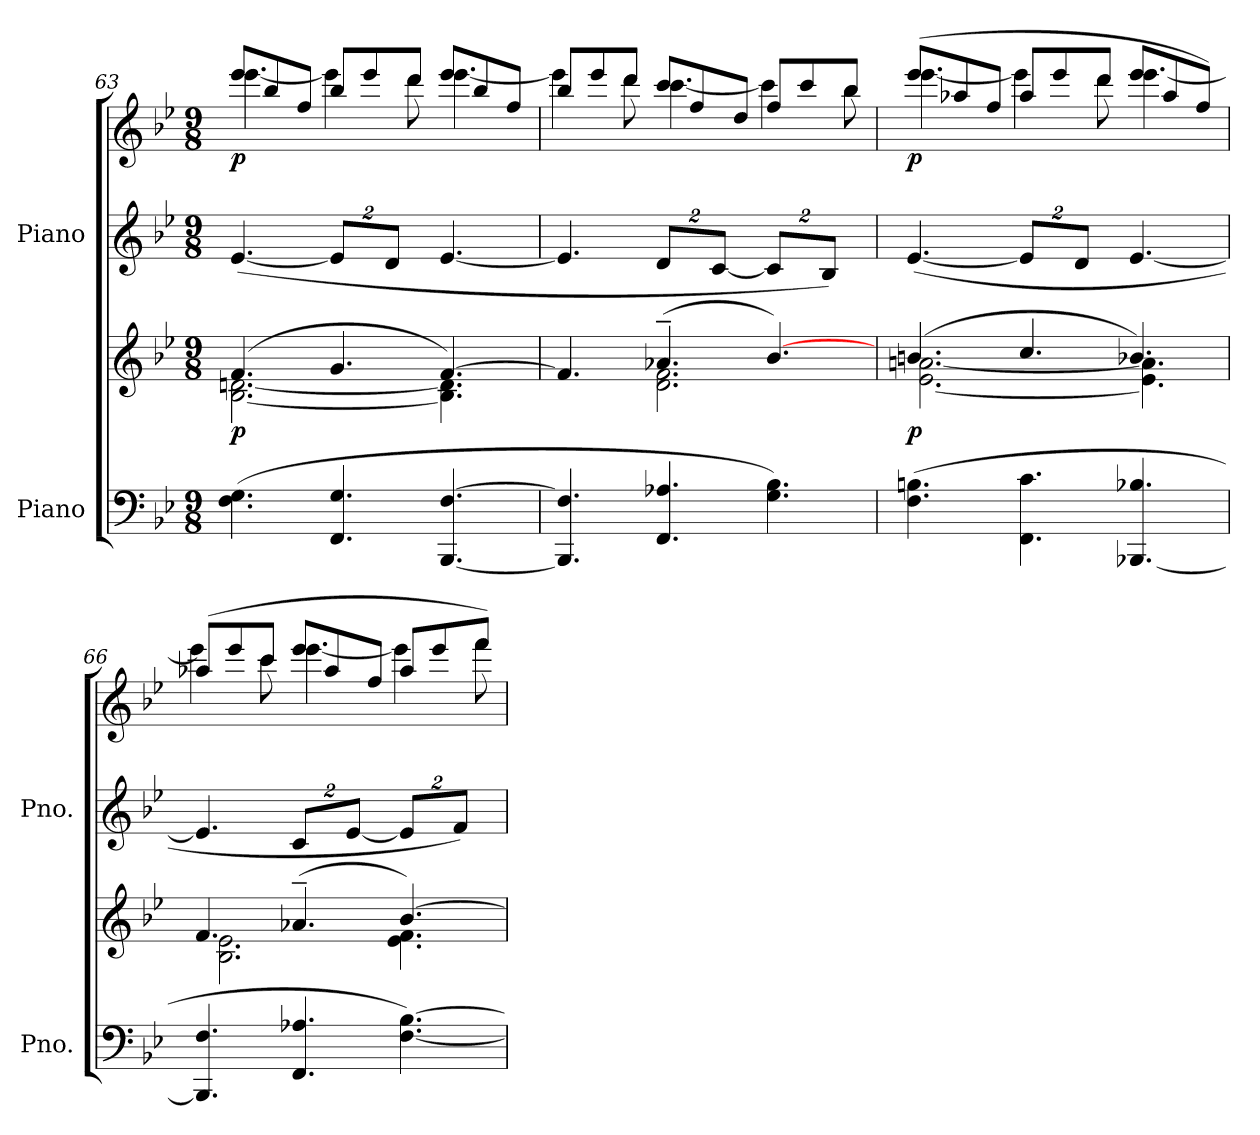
**kern	**kern	**dynam	**kern	**kern	**dynam
*part4	*part3	*part3	*part2	*part1	*part1
*staff4	*staff3	*staff3	*staff2	*staff1	*staff1
*I"Piano	*	*	*I"Piano	*	*
*I'Pno.	*	*	*I'Pno.	*	*
*clefF4	*clefG2	*	*clefG2	*clefG2	*
*k[b-e-]	*k[b-e-]	*	*k[b-e-]	*k[b-e-]	*
*B-:	*B-:	*	*B-:	*B-:	*
*M9/8	*M9/8	*	*M9/8	*M9/8	*
*MM198	*MM198	*	*MM198	*MM198	*
=63	=63	=63	=63	=63	=63
*	*^	*	*	*^	*
(4.F 4.G	(4.f	[2.B- [2.dn	p	([4.e-	8eee-L	[4.eee-	p
.	.	.	.	.	8bb-	.	.
.	.	.	.	.	8ffJ	.	.
4.FF 4.G	4.g	.	.	16%3e-L]	8bb-L	4eee-]	.
.	.	.	.	.	8eee-	.	.
.	.	.	.	16%3dJ	.	.	.
.	.	.	.	.	8dddJ	8ddd	.
[4.BBB- [4.F	[4.f)	4.B-] 4.d]	.	[4.e-	8eee-L	[4.eee-	.
.	.	.	.	.	8bb-	.	.
.	.	.	.	.	8ffJ	.	.
=64	=64	=64	=64	=64	=64	=64	=64
4.BBB-] 4.F]	4.f]	4.ryy	.	4.e-]	8bb-L	4eee-]	.
.	.	.	.	.	8eee-	.	.
.	.	.	.	.	8dddJ	8ddd	.
4.FF 4.A-X	(4.a-X~	2.d 2.f	.	16%3dL	8cccL	[4.ccc	.
.	.	.	.	.	8ff	.	.
.	.	.	.	[16%3cJ	.	.	.
.	.	.	.	.	8ddJ	.	.
4.G 4.B-)	[4.b-)	.	.	16%3cL]	8ffL	4ccc]	.
.	.	.	.	.	8ccc	.	.
.	.	.	.	16%3B-J)	.	.	.
.	.	.	.	.	8bb-J	8bb-	.
=65	=65	=65	=65	=65	=65	=65	=65
(4.F 4.Bn	(4.bn	[2.e- [2.an	p	([4.e-	(8eee-L	[4.eee-	p
.	.	.	.	.	8aa-X	.	.
.	.	.	.	.	8ffJ	.	.
4.FF 4.c	4.cc	.	.	16%3e-L]	8aa-L	4eee-]	.
.	.	.	.	.	8eee-	.	.
.	.	.	.	16%3dJ	.	.	.
.	.	.	.	.	8dddJ	8ddd	.
[4.BBB-X 4.B-X	4.b-X)	4.e-] 4.a]	.	[4.e-	8eee-L	[4.eee-	.
.	.	.	.	.	8aa-	.	.
.	.	.	.	.	8ffJ)	.	.
=66	=66	=66	=66	=66	=66	=66	=66
4.BBB-] 4.F	4.f	2.B- 2.e-	.	4.e-]	(8aa-XL	4eee-]	.
.	.	.	.	.	8eee-	.	.
.	.	.	.	.	8cccJ	8ccc	.
4.FF 4.A-X	(4.a-X~	.	.	16%3cL	8eee-L	[4.eee-	.
.	.	.	.	.	8aa-	.	.
.	.	.	.	[16%3e-J	.	.	.
.	.	.	.	.	8ffJ	.	.
[4.F [4.B-)	[4.b-)	4.e- 4.f	.	16%3e-L]	8aa-L	4eee-]	.
.	.	.	.	.	8eee-	.	.
.	.	.	.	16%3fJ)	.	.	.
.	.	.	.	.	8fffJ)	8fff	.
*	*v	*v	*	*	*v	*v	*
=	=	=	=	=	=
*-	*-	*-	*-	*-	*-
